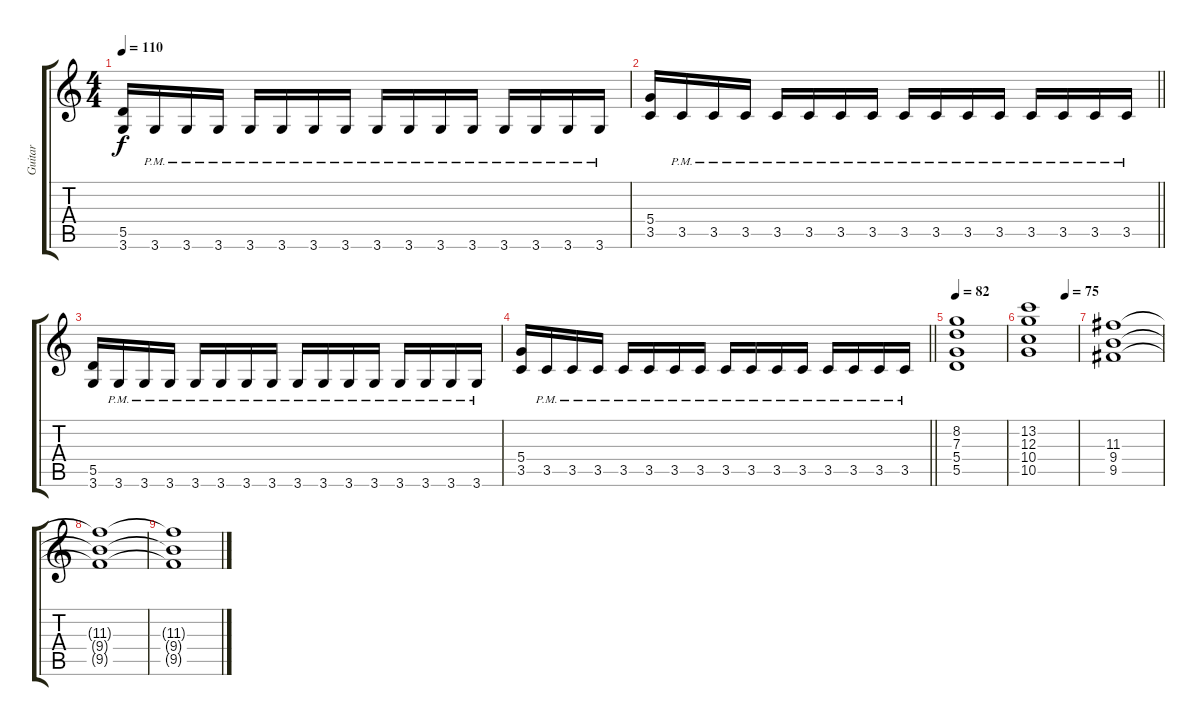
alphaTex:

\track ("Guitar" "Guitar") {instrument overdrivenguitar}
\staff {score tabs}
\tuning (E4 B3 G3 D3 A2 E2) {hide}
\ts (4 4)
\tempo 110
\clef g2
\ks c
(5.5 3.6).16{dy f} 3.6{pm}.16 3.6{pm}.16 3.6{pm}.16 3.6{pm}.16 3.6{pm}.16 3.6{pm}.16 3.6{pm}.16 3.6{pm}.16 3.6{pm}.16 3.6{pm}.16 3.6{pm}.16 3.6{pm}.16 3.6{pm}.16 3.6{pm}.16 3.6{pm}.16 |
\barLineRight lightlight
(5.4 3.5).16 3.5{pm}.16 3.5{pm}.16 3.5{pm}.16 3.5{pm}.16 3.5{pm}.16 3.5{pm}.16 3.5{pm}.16 3.5{pm}.16 3.5{pm}.16 3.5{pm}.16 3.5{pm}.16 3.5{pm}.16 3.5{pm}.16 3.5{pm}.16 3.5{pm}.16 |
(5.5 3.6).16 3.6{pm}.16 3.6{pm}.16 3.6{pm}.16 3.6{pm}.16 3.6{pm}.16 3.6{pm}.16 3.6{pm}.16 3.6{pm}.16 3.6{pm}.16 3.6{pm}.16 3.6{pm}.16 3.6{pm}.16 3.6{pm}.16 3.6{pm}.16 3.6{pm}.16 |
\barLineRight lightlight
(5.4 3.5).16 3.5{pm}.16 3.5{pm}.16 3.5{pm}.16 3.5{pm}.16 3.5{pm}.16 3.5{pm}.16 3.5{pm}.16 3.5{pm}.16 3.5{pm}.16 3.5{pm}.16 3.5{pm}.16 3.5{pm}.16 3.5{pm}.16 3.5{pm}.16 3.5{pm}.16 |
\tempo 83
\tempo 82
(8.2 7.3 5.4 5.5).1 |
\tempo (75 0.75)
(13.2 12.3 10.4 10.5).1 |
(11.3 9.4 9.5).1 |
(11.3{t} 9.4{t} 9.5{t}).1{volume 0} |
(11.3{t} 9.4{t} 9.5{t}).1
